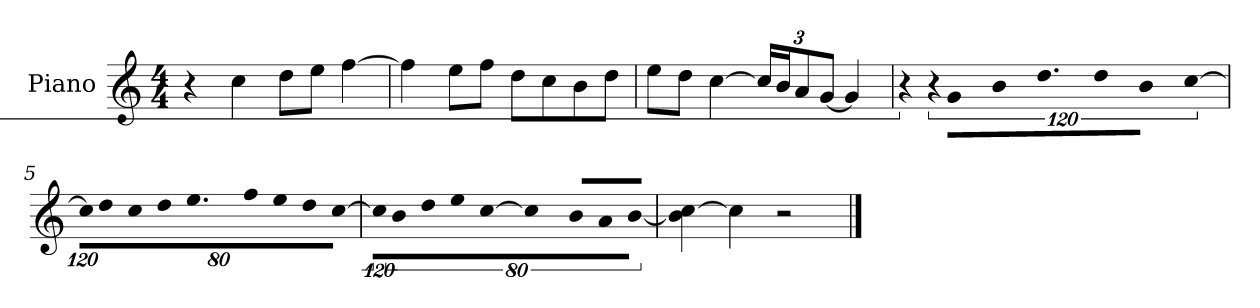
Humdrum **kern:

**kern
*part1
*staff1
*I"Piano
*I'P-no
*clefG2
*k[]
*M4/4
*MM90
=1
4r
4cc\
8dd\L
8ee\J
[4ff\
=2
4ff\]
8ee\L
8ff\J
8dd\L
8cc\
8b\
8dd\J
=3
8ee\L
8dd\J
[4cc\
*Xbrackettup
24cc/LL]
24b/J
12a/
[12g/J
4g/]
=4
*brackettup
!LO:N:vis=8
640%71r
!LO:N:vis=16
1920%107r
!LO:N:vis=8
640%71g\L
!LO:N:vis=8
640%71b\
9.dd\
!LO:N:vis=8
640%71dd\
!LO:N:vis=8
640%71b\J
!LO:N:vis=4
[1920%427cc\
=5
*Xbrackettup
!LO:N:vis=16
1920%107cc\KL]
!LO:N:vis=8
640%71dd\
!LO:N:vis=8
640%71cc\
!LO:N:vis=8
640%71dd\
9.ee\
!LO:N:vis=8
640%71ff\
!LO:N:vis=8
640%71ee\
!LO:N:vis=8
640%71dd\
!LO:N:vis=8
[640%71cc\J
!!LO:LB:g=z
=6
*brackettup
!LO:N:vis=16
1920%107cc\KL]
!LO:N:vis=8
640%71b\
!LO:N:vis=8
640%71dd\
!LO:N:vis=8
640%71ee\
!LO:N:vis=16
[1920%107cc\Jk
!LO:N:vis=4
1920%427cc\]
!LO:N:vis=8
640%71b/L
!LO:N:vis=8
640%71a/
!LO:N:vis=8
[640%71b/J
=7
4b\] [4cc\
4cc\]
2r
==
*-
